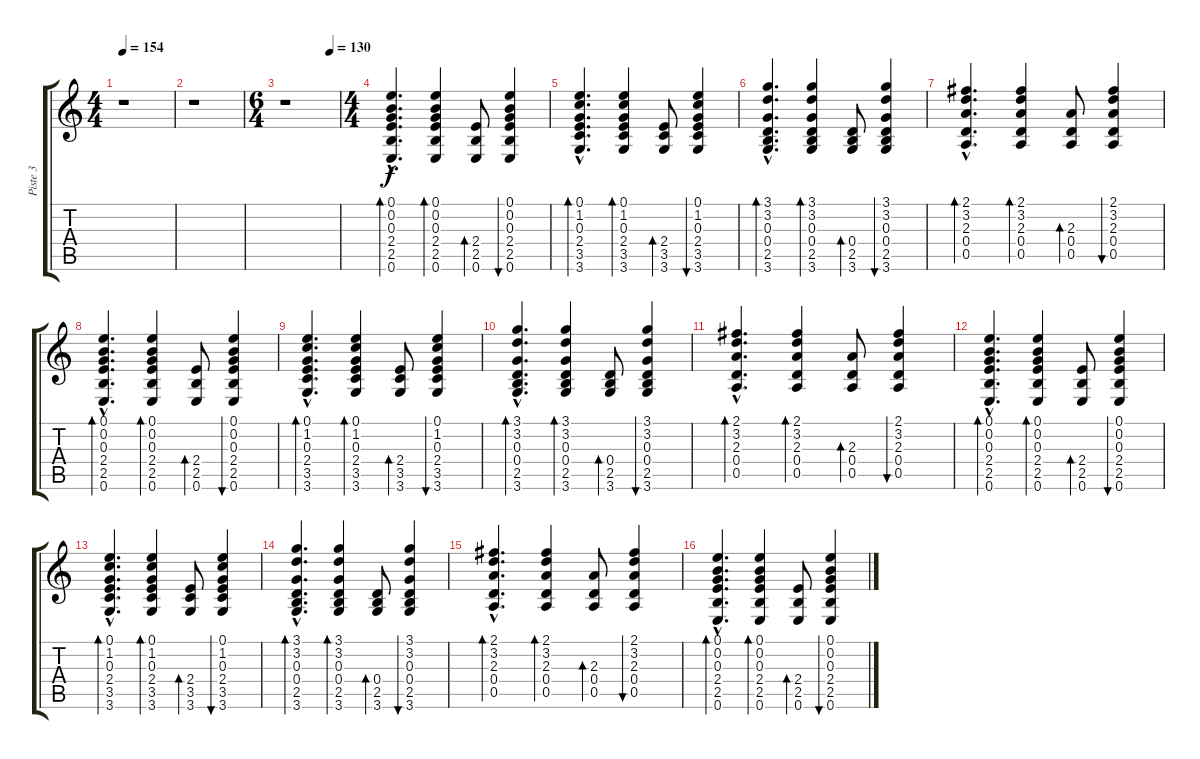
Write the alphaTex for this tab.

\track ("Piste 3" "Piste 3") {instrument electricguitarclean}
\staff {score tabs}
\tuning (E4 B3 G3 D3 A2 E2) {hide}
\ts (4 4)
\tempo 154
\clef g2
\ks c
r.1{dy f} |
r.1 |
\ts (6 4)
\tempo (130 0.8333333333333334)
r.1 |
\ts (4 4)
(0.1{hac} 0.2{hac} 0.3{hac} 2.4{hac} 2.5{hac} 0.6{hac}).4{d bd 60} (0.1 0.2 0.3 2.4 2.5 0.6).4{bd 60} (2.4 2.5 0.6).8{bd 60} (0.1 0.2 0.3 2.4 2.5 0.6).4{bu 60} |
(0.1{hac} 1.2{hac} 0.3{hac} 2.4{hac} 3.5{hac} 3.6{hac}).4{d bd 60} (0.1 1.2 0.3 2.4 3.5 3.6).4{bd 60} (2.4 3.5 3.6).8{bd 60} (0.1 1.2 0.3 2.4 3.5 3.6).4{bu 60} |
(3.1{hac} 3.2{hac} 0.3{hac} 0.4{hac} 2.5{hac} 3.6{hac}).4{d bd 60} (3.1 3.2 0.3 0.4 2.5 3.6).4{bd 60} (0.4 2.5 3.6).8{bd 60} (3.1 3.2 0.3 0.4 2.5 3.6).4{bu 60} |
(2.1{hac} 3.2{hac} 2.3{hac} 0.4{hac} 0.5{hac}).4{d bd 60} (2.1 3.2 2.3 0.4 0.5).4{bd 60} (2.3 0.4 0.5).8{bd 60} (2.1 3.2 2.3 0.4 0.5).4{bu 60} |
(0.1{hac} 0.2{hac} 0.3{hac} 2.4{hac} 2.5{hac} 0.6{hac}).4{d bd 60} (0.1 0.2 0.3 2.4 2.5 0.6).4{bd 60} (2.4 2.5 0.6).8{bd 60} (0.1 0.2 0.3 2.4 2.5 0.6).4{bu 60} |
(0.1{hac} 1.2{hac} 0.3{hac} 2.4{hac} 3.5{hac} 3.6{hac}).4{d bd 60} (0.1 1.2 0.3 2.4 3.5 3.6).4{bd 60} (2.4 3.5 3.6).8{bd 60} (0.1 1.2 0.3 2.4 3.5 3.6).4{bu 60} |
(3.1{hac} 3.2{hac} 0.3{hac} 0.4{hac} 2.5{hac} 3.6{hac}).4{d bd 60} (3.1 3.2 0.3 0.4 2.5 3.6).4{bd 60} (0.4 2.5 3.6).8{bd 60} (3.1 3.2 0.3 0.4 2.5 3.6).4{bu 60} |
(2.1{hac} 3.2{hac} 2.3{hac} 0.4{hac} 0.5{hac}).4{d bd 60} (2.1 3.2 2.3 0.4 0.5).4{bd 60} (2.3 0.4 0.5).8{bd 60} (2.1 3.2 2.3 0.4 0.5).4{bu 60} |
(0.1{hac} 0.2{hac} 0.3{hac} 2.4{hac} 2.5{hac} 0.6{hac}).4{d bd 60} (0.1 0.2 0.3 2.4 2.5 0.6).4{bd 60} (2.4 2.5 0.6).8{bd 60} (0.1 0.2 0.3 2.4 2.5 0.6).4{bu 60} |
(0.1{hac} 1.2{hac} 0.3{hac} 2.4{hac} 3.5{hac} 3.6{hac}).4{d bd 60} (0.1 1.2 0.3 2.4 3.5 3.6).4{bd 60} (2.4 3.5 3.6).8{bd 60} (0.1 1.2 0.3 2.4 3.5 3.6).4{bu 60} |
(3.1{hac} 3.2{hac} 0.3{hac} 0.4{hac} 2.5{hac} 3.6{hac}).4{d bd 60} (3.1 3.2 0.3 0.4 2.5 3.6).4{bd 60} (0.4 2.5 3.6).8{bd 60} (3.1 3.2 0.3 0.4 2.5 3.6).4{bu 60} |
(2.1{hac} 3.2{hac} 2.3{hac} 0.4{hac} 0.5{hac}).4{d bd 60} (2.1 3.2 2.3 0.4 0.5).4{bd 60} (2.3 0.4 0.5).8{bd 60} (2.1 3.2 2.3 0.4 0.5).4{bu 60} |
(0.1{hac} 0.2{hac} 0.3{hac} 2.4{hac} 2.5{hac} 0.6{hac}).4{d bd 60} (0.1 0.2 0.3 2.4 2.5 0.6).4{bd 60} (2.4 2.5 0.6).8{bd 60} (0.1 0.2 0.3 2.4 2.5 0.6).4{bu 60}
